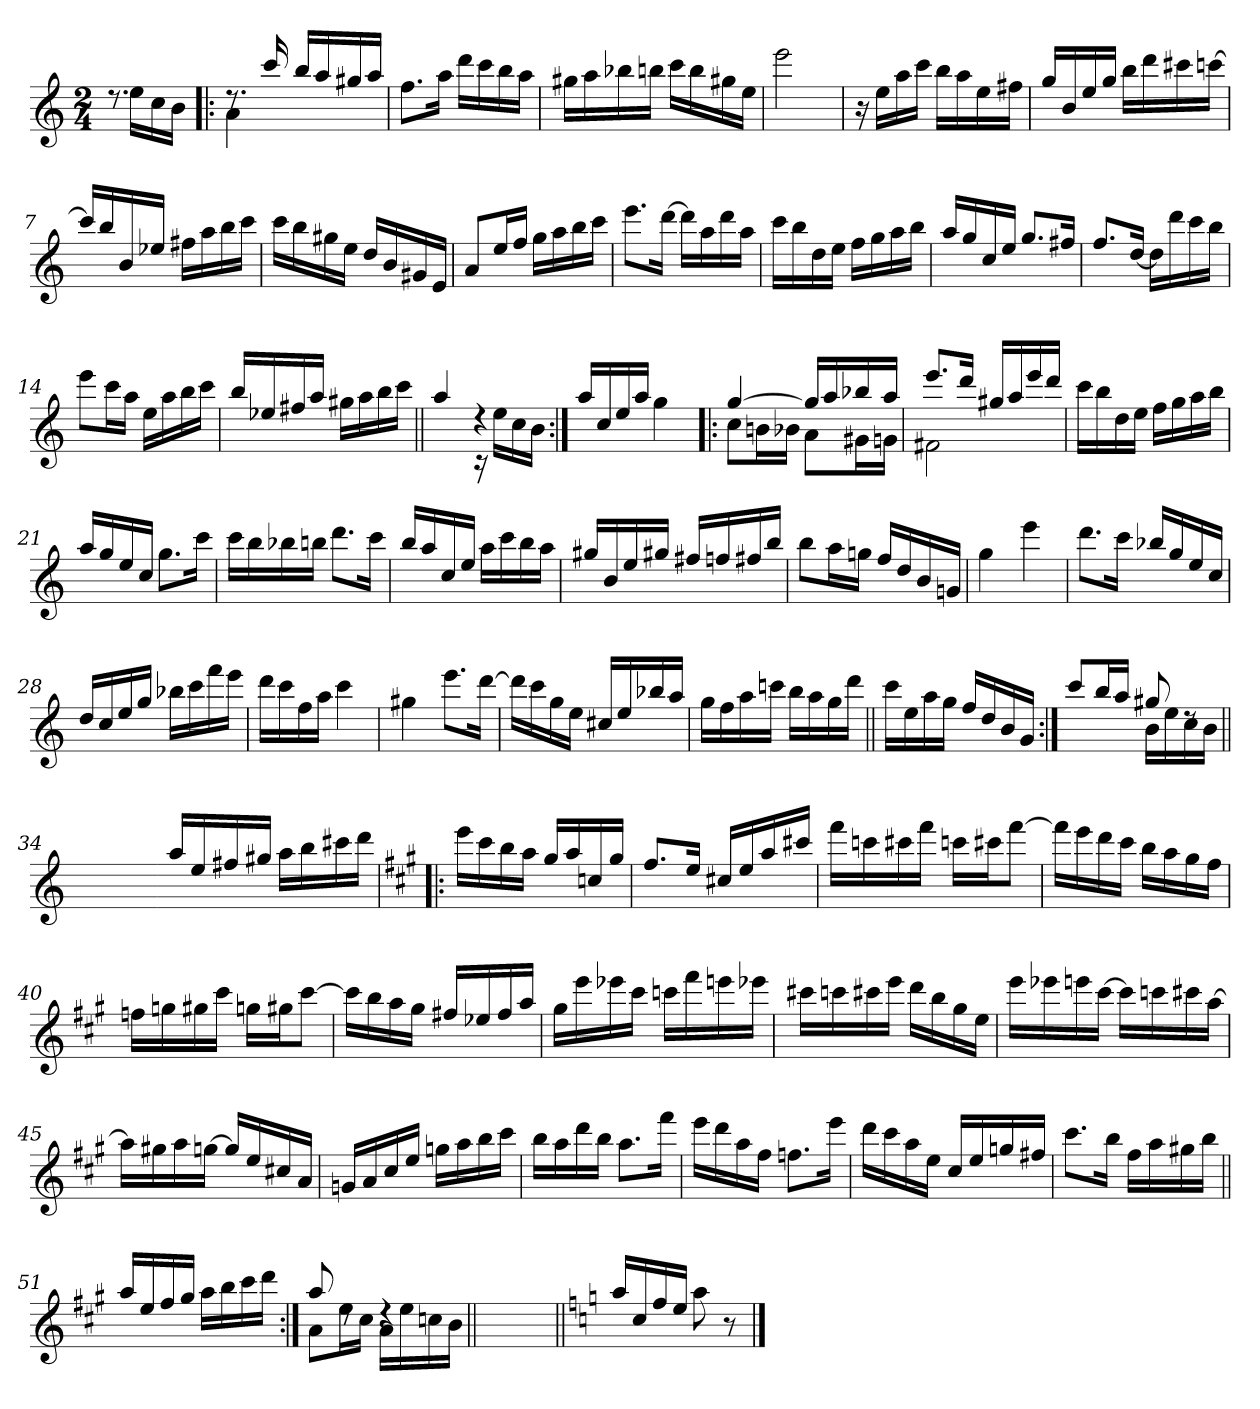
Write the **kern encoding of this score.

**kern
*part1
*staff1
*clefG2
*k[]
*C:
*M2/4
=
*^
8.rdd	16ee\LL
.	16cc\
.	16b\JJ
=1!|:	=1!|:
8.rdd	4a\
16ccc/	.
16bb/LL	4ryy
16aa/	.
16gg#X/	.
16aa/JJ	.
*v	*v
=2
8.ff\L
16aa\Jk
16ddd\LL
16ccc\
16bb\
16aa\JJ
=3
16gg#X\LL
16aa\
16bb-X\
16bbn\JJ
16ccc\LL
16bb\
16gg#X\
16ee\JJ
=4
2eee\
!!LO:LB:g=z
=5
16r
16ee\LL
16aa\
16ccc\JJ
16bb\LL
16aa\
16ee\
16ff#X\JJ
=6
16gg/LL
16b/
16ee/
16gg/JJ
16bb\LL
16ddd\
16ccc#X\
[16cccn\JJ
=7
16ccc/LL]
16bb/
16b/
16ee-X/JJ
16ff#X\LL
16aa\
16bb\
16ccc\JJ
=8
16ccc\LL
16bb\
16gg#X\
16ee\JJ
16dd/LL
16b/
16g#X/
16e/JJ
=9
8a/L
16ee/L
16ff/JJ
16gg\LL
16aa\
16bb\
16ccc\JJ
!!LO:LB:g=z
=10
8.eee\L
[16ddd\Jk
16ddd\LL]
16aa\
16ddd\
16aa\JJ
=11
16ccc\LL
16bb\
16dd\
16ee\JJ
16ff\LL
16gg\
16aa\
16bb\JJ
=12
16aa/LL
16gg/
16cc/
16ee/JJ
8.gg/L
16ff#X/Jk
=13
8.ff/L
[16dd/Jk
16dd\LL]
16ddd\
16ccc\
16bb\JJ
=14
8eee\L
16ccc\L
16aa\JJ
16ee\LL
16aa\
16bb\
16ccc\JJ
!!LO:LB:g=z
=15
16bb/LL
16ee-X/
16ff#X/
16aa/JJ
16gg#X\LL
16aa\
16bb\
16ccc\JJ
=16||
*^
4aa/	4ryy
4rdd	16rc
.	16ee\LL
.	16cc\
.	16b\JJ
*v	*v
=17:|!
16aa/LL
16cc/
16ee/
16aa/JJ
4gg\
=18!|:
*^
[>4gg/	8cc\L
.	16bn\L
.	16b-X\JJ
16gg/LL]	8a\L
16aa/	.
16bb-X/	16g#X\L
16aa/JJ	16gn\JJ
=19	=19
8.eee/L	2f#X\
16ddd/Jk	.
16gg#X/LL	.
16aa/	.
16eee/	.
16ddd/JJ	.
*v	*v
!!LO:LB:g=z
=20
16ccc\LL
16bb\
16dd\
16ee\JJ
16ff\LL
16gg\
16aa\
16bb\JJ
=21
16aa/LL
16gg/
16ee/
16cc/JJ
8.gg\L
16ccc\Jk
=22
16ccc\LL
16bb\
16bb-X\
16bbn\JJ
8.ddd\L
16ccc\Jk
=23
16bb/LL
16aa/
16cc/
16ee/JJ
16aa\LL
16ccc\
16bb\
16aa\JJ
=24
16gg#X/LL
16b/
16ee/
16gg#X/JJ
16ff#X/LL
16ffn/
16ff#X/
16bb/JJ
!!LO:LB:g=z
=25
8bb\L
16aa\L
16ggn\JJ
16ff/LL
16dd/
16b/
16gn/JJ
=26
4gg\
4eee\
=27
8.ddd\L
16ccc\Jk
16bb-X/LL
16gg/
16ee/
16cc/JJ
=28
16dd/LL
16cc/
16ee/
16gg/JJ
16bb-X\LL
16ccc\
16fff\
16eee\JJ
=29
16ddd\LL
16ccc\
16ff\
16aa\JJ
4ccc\
=30
4gg#X\
8.eee\L
[16ddd\Jk
!!LO:LB:g=z
=31
16ddd\LL]
16ccc\
16gg\
16ee\JJ
16cc#X/LL
16ee/
16bb-X/
16aa/JJ
=32
16gg\LL
16ff\
16aa\
16cccn\JJ
16bb\LL
16aa\
16gg\
16ddd\JJ
=33||
16ccc\LL
16ee\
16aa\
16gg\JJ
16ff/LL
16dd/
16b/
16g/JJ
=34:|!
*^
8ccc/L	4ryy
16bb/L	.
16aa/JJ	.
8gg#X/	16b\LL
.	16ee\
8rdd	16cc\
.	16b\JJ
*v	*v
=34X341||
2ryy
!!LO:LB:g=z
=35-
16aa/LL
16ee/
16ff#X/
16gg#X/JJ
16aa\LL
16bb\
16ccc#X\
16ddd\JJ
=36!|:
*k[f#c#g#]
*A:
16eee\LL
16ccc#\
16bb\
16aa\JJ
16gg#/LL
16aa/
16ccn/
16gg#/JJ
=37
8.ff#/L
16ee/Jk
16cc#X/LL
16ee/
16aa/
16ccc#X/JJ
=38
16fff#\LL
16cccn\
16ccc#X\
16fff#\JJ
16cccn\LL
16ccc#X\J
[8fff#\J
=39
16fff#\LL]
16eee\
16ddd\
16ccc#\JJ
16bb\LL
16aa\
16gg#\
16ff#\JJ
!!LO:LB:g=z
=40
16ffn\LL
16ggn\
16gg#X\
16ccc#\JJ
16ggn\LL
16gg#X\J
[8ccc#\J
=41
16ccc#\LL]
16bb\
16aa\
16gg#\JJ
16ff#X/LL
16ee-X/
16ff#/
16aa/JJ
=42
16gg#\LL
16eee\
16eee-X\
16ccc#\JJ
16cccn\LL
16fff#\
16eeen\
16eee-X\JJ
=43
16ccc#X\LL
16cccn\
16ccc#X\
16eee\JJ
16ddd\LL
16bb\
16gg#\
16ee\JJ
=44
16eee\LL
16eee-X\
16eeen\
[16ccc#\JJ
16ccc#\LL]
16cccn\
16ccc#X\
[16aa\JJ
!!LO:LB:g=z
=45
16aa\LL]
16gg#X\
16aa\
[16ggn\JJ
16gg/LL]
16ee/
16cc#X/
16a/JJ
=46
16gn/LL
16a/
16cc#/
16ee/JJ
16ggn\LL
16aa\
16bb\
16ccc#\JJ
=47
16bb\LL
16aa\
16ddd\
16bb\JJ
8.aa\L
16fff#\Jk
=48
16eee\LL
16ddd\
16aa\
16ff#\JJ
8.ffn\L
16eee\Jk
=49
16ddd\LL
16ccc#\
16aa\
16ee\JJ
16cc#/LL
16ee/
16ggn/
16ff#X/JJ
!!LO:LB:g=z
=50
8.ccc#\L
16bb\Jk
16ff#\LL
16aa\
16gg#X\
16bb\JJ
=51||
16aa/LL
16ee/
16ff#/
16gg#/JJ
16aa\LL
16bb\
16ccc#\
16ddd\JJ
=52:|!
*^
8aa/	8a\L
8rdd	16ee\L
.	16cc#\JJ
4rdd	16a\LL
.	16ee\
.	16ccn\
.	16b\JJ
*v	*v
=53||
2ryy
=54||
*k[]
*C:
16aa/LL
16cc/
16ff/
16ee/JJ
8aa\
8r
==
*-
